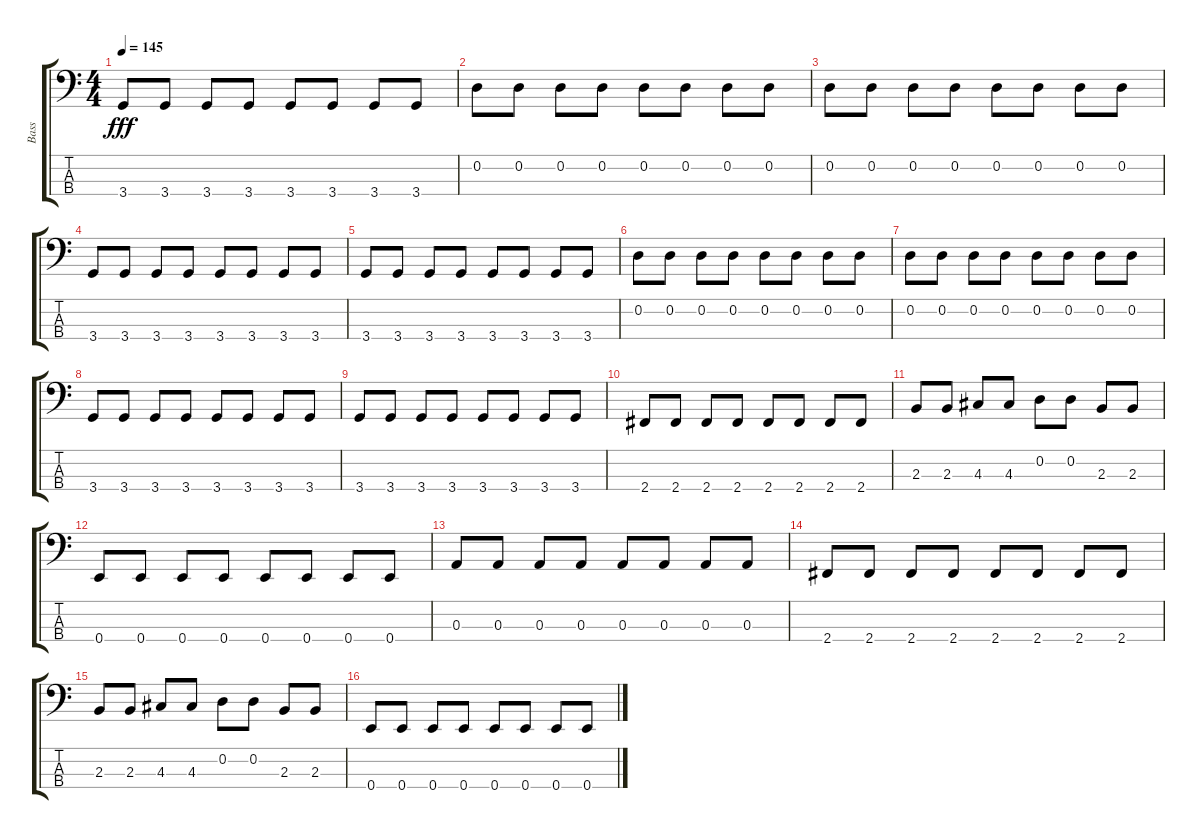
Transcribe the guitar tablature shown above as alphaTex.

\track ("Bass" "Bass") {instrument electricbasspick}
\staff {score tabs}
\tuning (G2 D2 A1 E1) {hide}
\ts (4 4)
\tempo 145
\clef f4
\ks c
3.4.8{dy fff} 3.4.8 3.4.8 3.4.8 3.4.8 3.4.8 3.4.8 3.4.8 |
0.2.8 0.2.8 0.2.8 0.2.8 0.2.8 0.2.8 0.2.8 0.2.8 |
0.2.8 0.2.8 0.2.8 0.2.8 0.2.8 0.2.8 0.2.8 0.2.8 |
3.4.8 3.4.8 3.4.8 3.4.8 3.4.8 3.4.8 3.4.8 3.4.8 |
3.4.8 3.4.8 3.4.8 3.4.8 3.4.8 3.4.8 3.4.8 3.4.8 |
0.2.8 0.2.8 0.2.8 0.2.8 0.2.8 0.2.8 0.2.8 0.2.8 |
0.2.8 0.2.8 0.2.8 0.2.8 0.2.8 0.2.8 0.2.8 0.2.8 |
3.4.8 3.4.8 3.4.8 3.4.8 3.4.8 3.4.8 3.4.8 3.4.8 |
3.4.8 3.4.8 3.4.8 3.4.8 3.4.8 3.4.8 3.4.8 3.4.8 |
2.4.8 2.4.8 2.4.8 2.4.8 2.4.8 2.4.8 2.4.8 2.4.8 |
2.3.8 2.3.8 4.3.8 4.3.8 0.2.8 0.2.8 2.3.8 2.3.8 |
0.4.8 0.4.8 0.4.8 0.4.8 0.4.8 0.4.8 0.4.8 0.4.8 |
0.3.8 0.3.8 0.3.8 0.3.8 0.3.8 0.3.8 0.3.8 0.3.8 |
2.4.8 2.4.8 2.4.8 2.4.8 2.4.8 2.4.8 2.4.8 2.4.8 |
2.3.8 2.3.8 4.3.8 4.3.8 0.2.8 0.2.8 2.3.8 2.3.8 |
0.4.8 0.4.8 0.4.8 0.4.8 0.4.8 0.4.8 0.4.8 0.4.8
